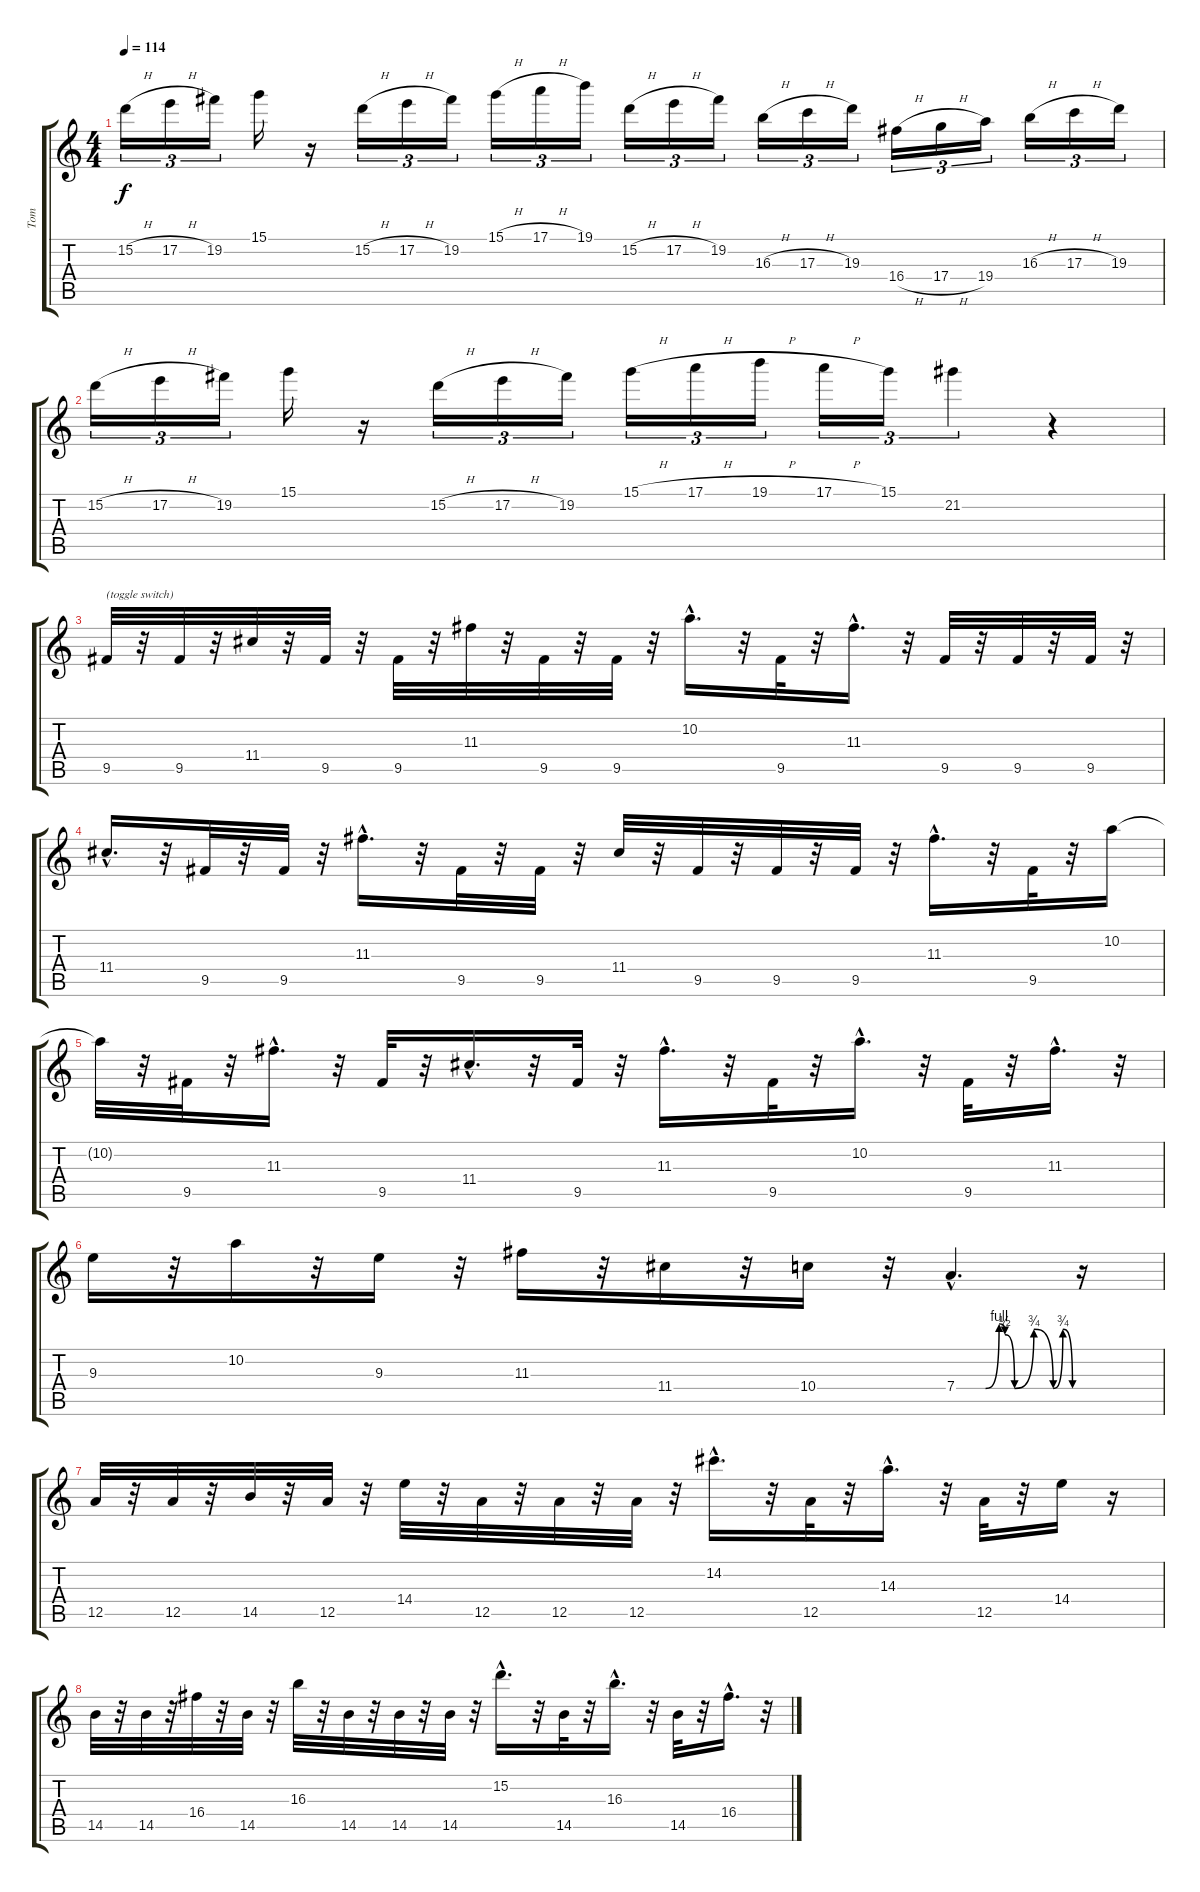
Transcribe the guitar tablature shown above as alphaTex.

\track ("Tom" "Tom") {instrument overdrivenguitar}
\staff {score tabs}
\tuning (E4 B3 G3 D3 A2 E2) {hide}
\ts (4 4)
\tempo 114
\clef g2
\ks c
15.2{h}.16{tu (3 2) dy f} 17.2{h}.16{tu (3 2)} 19.2.16{tu (3 2)} 15.1.16 r.16 15.2{h}.16{tu (3 2)} 17.2{h}.16{tu (3 2)} 19.2.16{tu (3 2)} 15.1{h}.16{tu (3 2)} 17.1{h}.16{tu (3 2)} 19.1.16{tu (3 2)} 15.2{h}.16{tu (3 2)} 17.2{h}.16{tu (3 2)} 19.2.16{tu (3 2)} 16.3{h}.16{tu (3 2)} 17.3{h}.16{tu (3 2)} 19.3.16{tu (3 2)} 16.4{h}.16{tu (3 2)} 17.4{h}.16{tu (3 2)} 19.4.16{tu (3 2)} 16.3{h}.16{tu (3 2)} 17.3{h}.16{tu (3 2)} 19.3.16{tu (3 2)} |
15.2{h}.16{tu (3 2)} 17.2{h}.16{tu (3 2)} 19.2.16{tu (3 2)} 15.1.16 r.16 15.2{h}.16{tu (3 2)} 17.2{h}.16{tu (3 2)} 19.2.16{tu (3 2)} 15.1{h}.16{tu (3 2)} 17.1{h}.16{tu (3 2)} 19.1{h}.16{tu (3 2)} 17.1{h}.16{tu (3 2)} 15.1.16{tu (3 2)} 21.2.4{tu (3 2)} r.4 |
9.5.32{txt "(toggle switch)"} r.32 9.5.32 r.32 11.4.32 r.32 9.5.32 r.32 9.5.32 r.32 11.3.32 r.32 9.5.32 r.32 9.5.32 r.32 10.2{hac}.16{d} r.32 9.5.32 r.32 11.3{hac}.16{d} r.32 9.5.32 r.32 9.5.32 r.32 9.5.32 r.32 |
11.4{hac}.16{d} r.32 9.5.32 r.32 9.5.32 r.32 11.3{hac}.16{d} r.32 9.5.32 r.32 9.5.32 r.32 11.4.32 r.32 9.5.32 r.32 9.5.32 r.32 9.5.32 r.32 11.3{hac}.16{d} r.32 9.5.32 r.32 10.2.16 |
10.2{t}.32 r.32 9.5.32 r.32 11.3{hac}.16{d} r.32 9.5.32 r.32 11.4{hac}.16{d} r.32 9.5.32 r.32 11.3{hac}.16{d} r.32 9.5.32 r.32 10.2{hac}.16{d} r.32 9.5.32 r.32 11.3{hac}.16{d} r.32 |
9.3.16 r.32 10.2.16 r.32 9.3.16 r.32 11.3.16 r.32 11.4.16 r.32 10.4.16 r.32 7.4{be (custom 0 0 10 0 15 0 22 4 25 2 30 0 40 3 50 0 55 3 60 0) hac}.4{d} r.16 |
12.5.32 r.32 12.5.32 r.32 14.5.32 r.32 12.5.32 r.32 14.4.32 r.32 12.5.32 r.32 12.5.32 r.32 12.5.32 r.32 14.2{hac}.16{d} r.32 12.5.32 r.32 14.3{hac}.16{d} r.32 12.5.32 r.32 14.4.16 r.16 |
14.5.32 r.32 14.5.32 r.32 16.4.32 r.32 14.5.32 r.32 16.3.32 r.32 14.5.32 r.32 14.5.32 r.32 14.5.32 r.32 15.2{hac}.16{d} r.32 14.5.32 r.32 16.3{hac}.16{d} r.32 14.5.32 r.32 16.4{hac}.16{d} r.32
